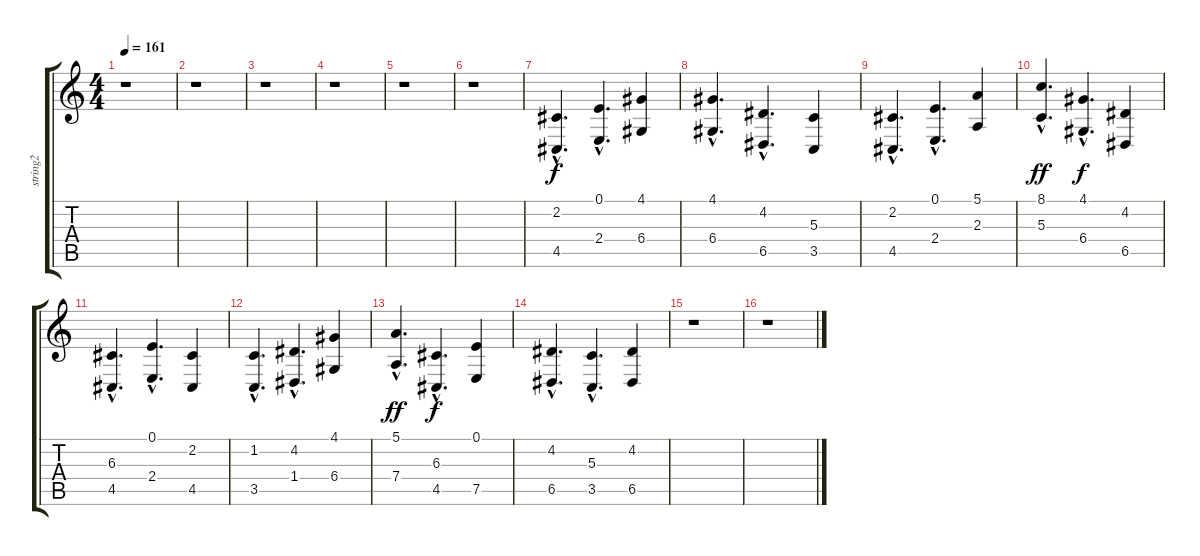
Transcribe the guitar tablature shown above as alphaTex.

\track ("string2" "string2") {instrument stringensemble1}
\staff {score tabs}
\tuning (E4 B3 G3 D3 A2 E2) {hide}
\ts (4 4)
\tempo 161
\clef g2
\ks c
r.1{dy f} |
r.1 |
r.1 |
r.1 |
r.1 |
r.1 |
(2.2{hac} 4.5{hac}).4{d instrument stringensemble1} (0.1{hac} 2.4{hac}).4{d} (4.1 6.4).4 |
(4.1{hac} 6.4{hac}).4{d} (4.2{hac} 6.5{hac}).4{d} (5.3 3.5).4 |
(2.2{hac} 4.5{hac}).4{d} (0.1{hac} 2.4{hac}).4{d} (5.1 2.3).4 |
(8.1{hac} 5.3{hac}).4{d dy ff} (4.1{hac} 6.4{hac}).4{d dy f} (4.2 6.5).4 |
(6.3{hac} 4.5{hac}).4{d} (0.1{hac} 2.4{hac}).4{d} (2.2 4.5).4 |
(1.2{hac} 3.5{hac}).4{d} (4.2{hac} 1.4{hac}).4{d} (4.1 6.4).4 |
(5.1{hac} 7.4{hac}).4{d dy ff} (6.3{hac} 4.5{hac}).4{d dy f} (0.1 7.5).4 |
(4.2{hac} 6.5{hac}).4{d} (5.3{hac} 3.5{hac}).4{d} (4.2 6.5).4 |
r.1 |
r.1
